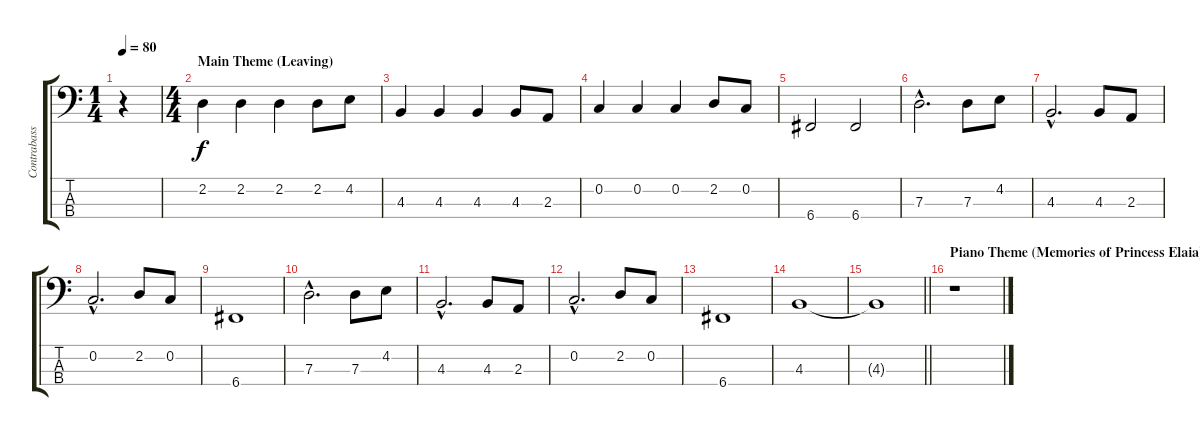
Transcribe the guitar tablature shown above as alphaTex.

\track ("Contrabass" "Contrabass") {instrument contrabass}
\staff {score tabs}
\tuning (F2 C2 G1 C1) {hide}
\ts (1 4)
\tempo 80
\clef f4
\ks c
r.4{dy f instrument contrabass} |
\ts (4 4)
\section ("" "Main Theme (Leaving)")
2.2.4 2.2.4 2.2.4 2.2.8 4.2.8 |
4.3.4 4.3.4 4.3.4 4.3.8 2.3.8 |
0.2.4 0.2.4 0.2.4 2.2.8 0.2.8 |
6.4.2 6.4.2 |
7.3{hac}.2{d} 7.3.8 4.2.8 |
4.3{hac}.2{d} 4.3.8 2.3.8 |
0.2{hac}.2{d} 2.2.8 0.2.8 |
6.4.1 |
7.3{hac}.2{d} 7.3.8 4.2.8 |
4.3{hac}.2{d} 4.3.8 2.3.8 |
0.2{hac}.2{d} 2.2.8 0.2.8 |
6.4.1 |
4.3.1 |
\barLineRight lightlight
4.3{t}.1 |
\section ("" "Piano Theme (Memories of Princess Elaia)")
r.1
